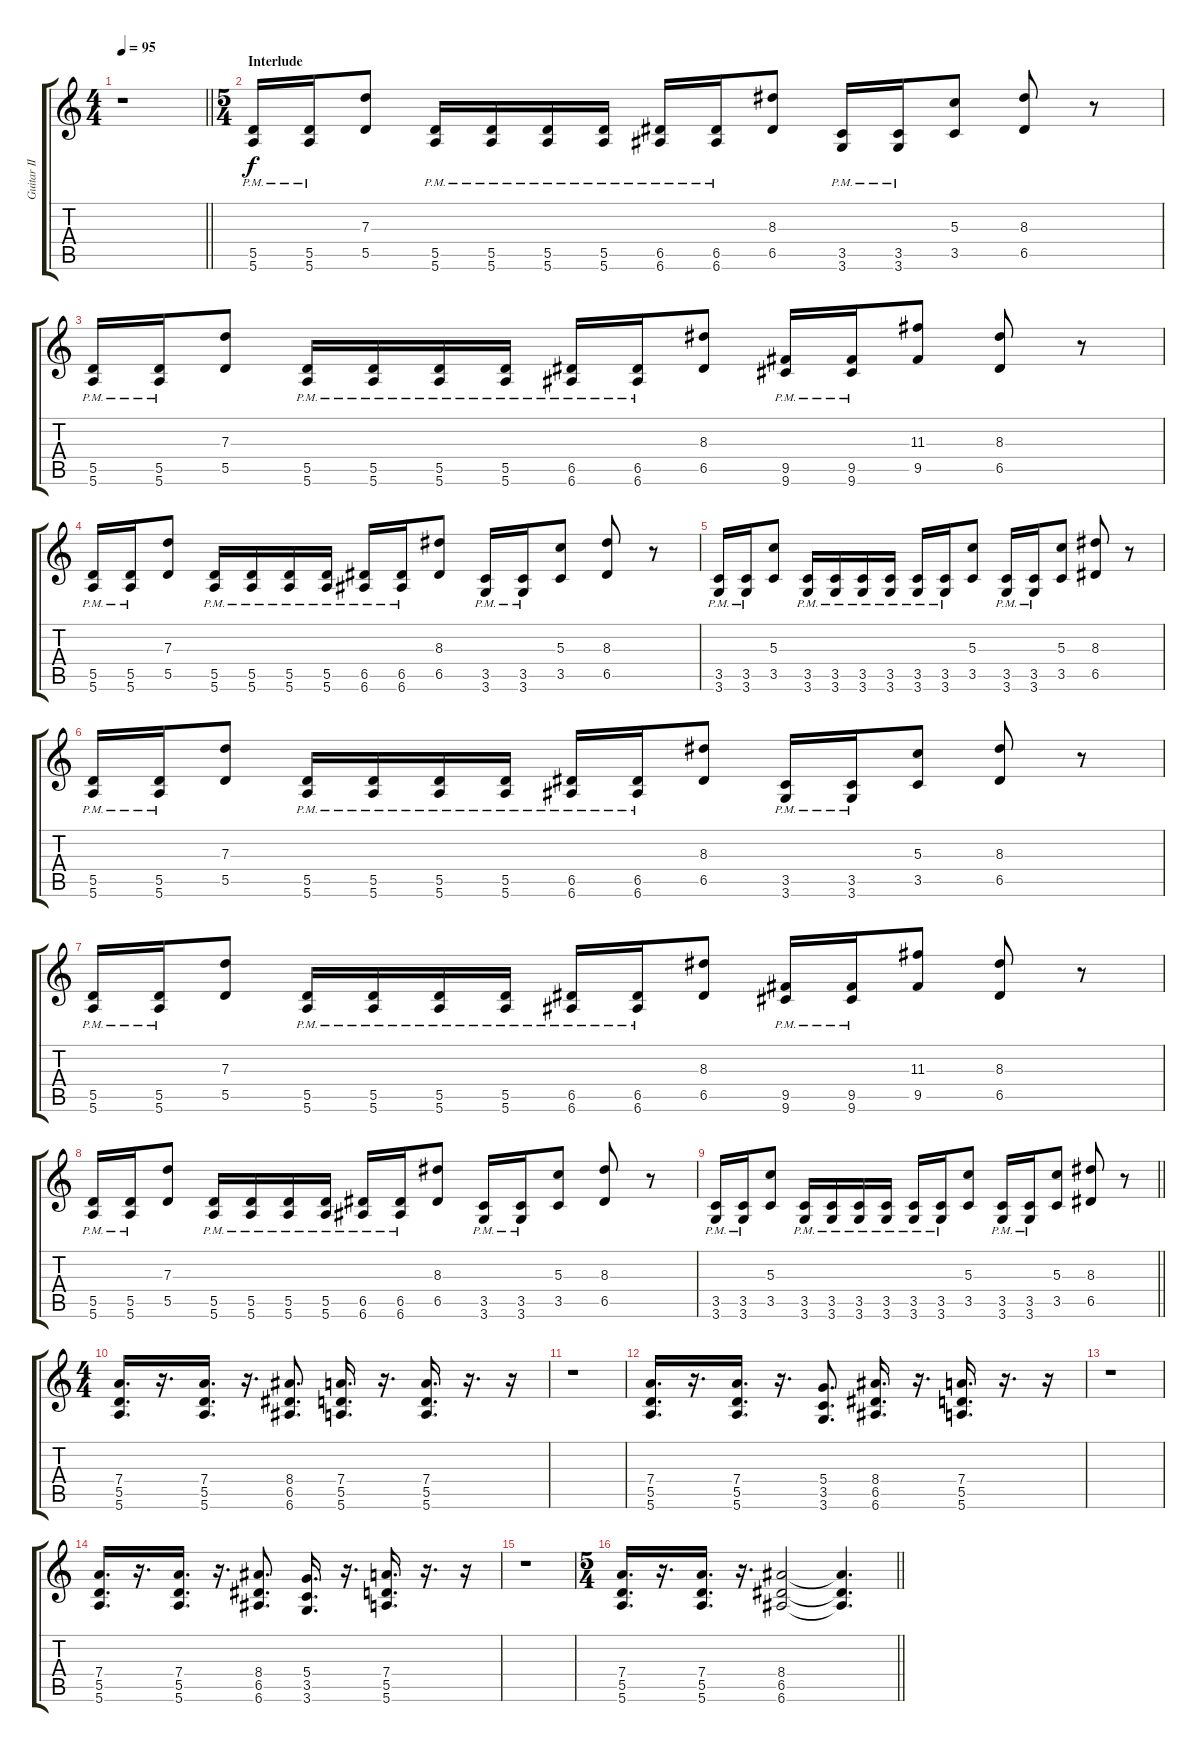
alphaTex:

\track ("Guitar II" "Guitar II") {instrument overdrivenguitar}
\staff {score tabs}
\tuning (E4 B3 G3 D3 A2 E2) {hide}
\ts (4 4)
\tempo 95
\clef g2
\barLineRight lightlight
\ks c
r.1{dy f} |
\ts (5 4)
\section ("" "Interlude")
(5.5{pm} 5.6{pm}).16 (5.5{pm} 5.6{pm}).16 (7.3 5.5).8 (5.5{pm} 5.6{pm}).16 (5.5{pm} 5.6{pm}).16 (5.5{pm} 5.6{pm}).16 (5.5{pm} 5.6{pm}).16 (6.5{pm} 6.6{pm}).16 (6.5{pm} 6.6{pm}).16 (8.3 6.5).8 (3.5{pm} 3.6{pm}).16 (3.5{pm} 3.6{pm}).16 (5.3 3.5).8 (8.3 6.5).8 r.8 |
(5.5{pm} 5.6{pm}).16 (5.5{pm} 5.6{pm}).16 (7.3 5.5).8 (5.5{pm} 5.6{pm}).16 (5.5{pm} 5.6{pm}).16 (5.5{pm} 5.6{pm}).16 (5.5{pm} 5.6{pm}).16 (6.5{pm} 6.6{pm}).16 (6.5{pm} 6.6{pm}).16 (8.3 6.5).8 (9.5{pm} 9.6{pm}).16 (9.5{pm} 9.6{pm}).16 (11.3 9.5).8 (8.3 6.5).8 r.8 |
(5.5{pm} 5.6{pm}).16 (5.5{pm} 5.6{pm}).16 (7.3 5.5).8 (5.5{pm} 5.6{pm}).16 (5.5{pm} 5.6{pm}).16 (5.5{pm} 5.6{pm}).16 (5.5{pm} 5.6{pm}).16 (6.5{pm} 6.6{pm}).16 (6.5{pm} 6.6{pm}).16 (8.3 6.5).8 (3.5{pm} 3.6{pm}).16 (3.5{pm} 3.6{pm}).16 (5.3 3.5).8 (8.3 6.5).8 r.8 |
(3.5{pm} 3.6{pm}).16 (3.5{pm} 3.6{pm}).16 (5.3 3.5).8 (3.5{pm} 3.6{pm}).16 (3.5{pm} 3.6{pm}).16 (3.5{pm} 3.6{pm}).16 (3.5{pm} 3.6{pm}).16 (3.5{pm} 3.6{pm}).16 (3.5{pm} 3.6{pm}).16 (5.3 3.5).8 (3.5{pm} 3.6{pm}).16 (3.5{pm} 3.6{pm}).16 (5.3 3.5).8 (8.3 6.5).8 r.8 |
(5.5{pm} 5.6{pm}).16 (5.5{pm} 5.6{pm}).16 (7.3 5.5).8 (5.5{pm} 5.6{pm}).16 (5.5{pm} 5.6{pm}).16 (5.5{pm} 5.6{pm}).16 (5.5{pm} 5.6{pm}).16 (6.5{pm} 6.6{pm}).16 (6.5{pm} 6.6{pm}).16 (8.3 6.5).8 (3.5{pm} 3.6{pm}).16 (3.5{pm} 3.6{pm}).16 (5.3 3.5).8 (8.3 6.5).8 r.8 |
(5.5{pm} 5.6{pm}).16 (5.5{pm} 5.6{pm}).16 (7.3 5.5).8 (5.5{pm} 5.6{pm}).16 (5.5{pm} 5.6{pm}).16 (5.5{pm} 5.6{pm}).16 (5.5{pm} 5.6{pm}).16 (6.5{pm} 6.6{pm}).16 (6.5{pm} 6.6{pm}).16 (8.3 6.5).8 (9.5{pm} 9.6{pm}).16 (9.5{pm} 9.6{pm}).16 (11.3 9.5).8 (8.3 6.5).8 r.8 |
(5.5{pm} 5.6{pm}).16 (5.5{pm} 5.6{pm}).16 (7.3 5.5).8 (5.5{pm} 5.6{pm}).16 (5.5{pm} 5.6{pm}).16 (5.5{pm} 5.6{pm}).16 (5.5{pm} 5.6{pm}).16 (6.5{pm} 6.6{pm}).16 (6.5{pm} 6.6{pm}).16 (8.3 6.5).8 (3.5{pm} 3.6{pm}).16 (3.5{pm} 3.6{pm}).16 (5.3 3.5).8 (8.3 6.5).8 r.8 |
\barLineRight lightlight
(3.5{pm} 3.6{pm}).16 (3.5{pm} 3.6{pm}).16 (5.3 3.5).8 (3.5{pm} 3.6{pm}).16 (3.5{pm} 3.6{pm}).16 (3.5{pm} 3.6{pm}).16 (3.5{pm} 3.6{pm}).16 (3.5{pm} 3.6{pm}).16 (3.5{pm} 3.6{pm}).16 (5.3 3.5).8 (3.5{pm} 3.6{pm}).16 (3.5{pm} 3.6{pm}).16 (5.3 3.5).8 (8.3 6.5).8 r.8 |
\ts (4 4)
(7.4 5.5 5.6).16{d} r.16{d} (7.4 5.5 5.6).16{d} r.16{d} (8.4 6.5 6.6).8{d} (7.4 5.5 5.6).16{d} r.16{d} (7.4 5.5 5.6).16{d} r.16{d} r.16 |
r.1 |
(7.4 5.5 5.6).16{d} r.16{d} (7.4 5.5 5.6).16{d} r.16{d} (5.4 3.5 3.6).8{d} (8.4 6.5 6.6).16{d} r.16{d} (7.4 5.5 5.6).16{d} r.16{d} r.16 |
r.1 |
(7.4 5.5 5.6).16{d} r.16{d} (7.4 5.5 5.6).16{d} r.16{d} (8.4 6.5 6.6).8{d} (5.4 3.5 3.6).16{d} r.16{d} (7.4 5.5 5.6).16{d} r.16{d} r.16 |
r.1 |
\ts (5 4)
\barLineRight lightlight
(7.4 5.5 5.6).16{d} r.16{d} (7.4 5.5 5.6).16{d} r.16{d} (8.4 6.5 6.6).2 (8.4{t} 6.5{t} 6.6{t}).4{d}
